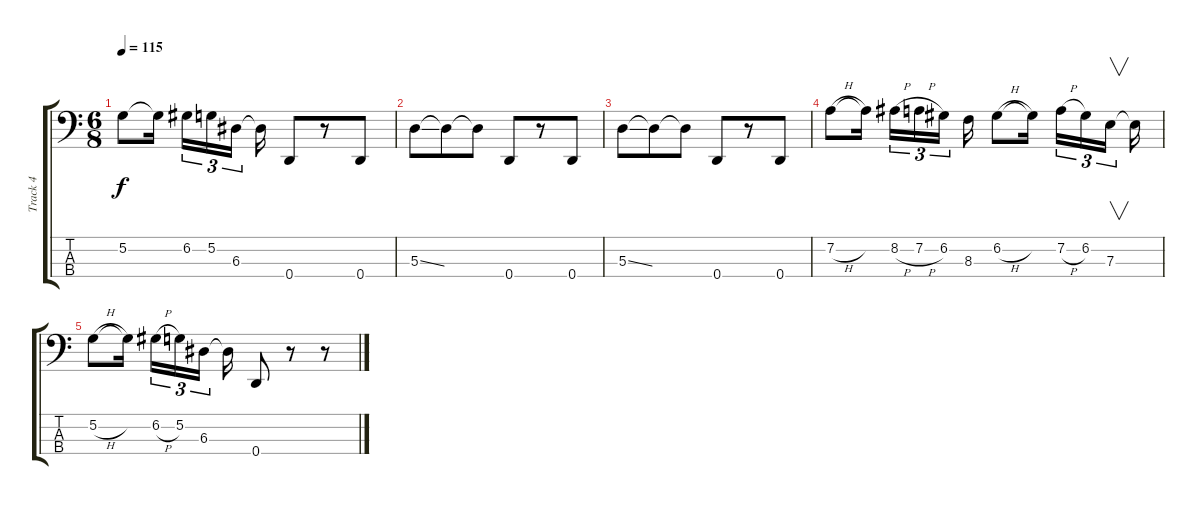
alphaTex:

\track ("Track 4" "Track 4") {instrument fretlessbass}
\staff {score tabs}
\tuning (G2 D2 A1 D1) {hide}
\ts (6 8)
\tempo 115
\clef f4
\ks c
5.2.8{dy f} 5.2{t}.16 6.2.16{tu (3 2)} 5.2.16{tu (3 2)} 6.3.16{tu (3 2)} 6.3{t}.16 0.4.8 r.8 0.4.8 |
5.3{ss}.8 5.3{t}.8 5.3{t}.8 0.4.8 r.8 0.4.8 |
5.3{ss}.8 5.3{t}.8 5.3{t}.8 0.4.8 r.8 0.4.8 |
7.2{h}.8 7.2{t}.16 8.2{h}.16{tu (3 2)} 7.2{h}.16{tu (3 2)} 6.2.16{tu (3 2)} 8.3.16 6.2{h}.8 6.2{t}.16 7.2{h}.16{tu (3 2)} 6.2.16{tu (3 2)} 7.3.16{v tu (3 2)} 7.3{t}.16 |
5.2{h}.8 5.2{t}.16 6.2{h}.16{tu (3 2)} 5.2.16{tu (3 2)} 6.3.16{tu (3 2)} 6.3{t}.16 0.4.8 r.8 r.8
